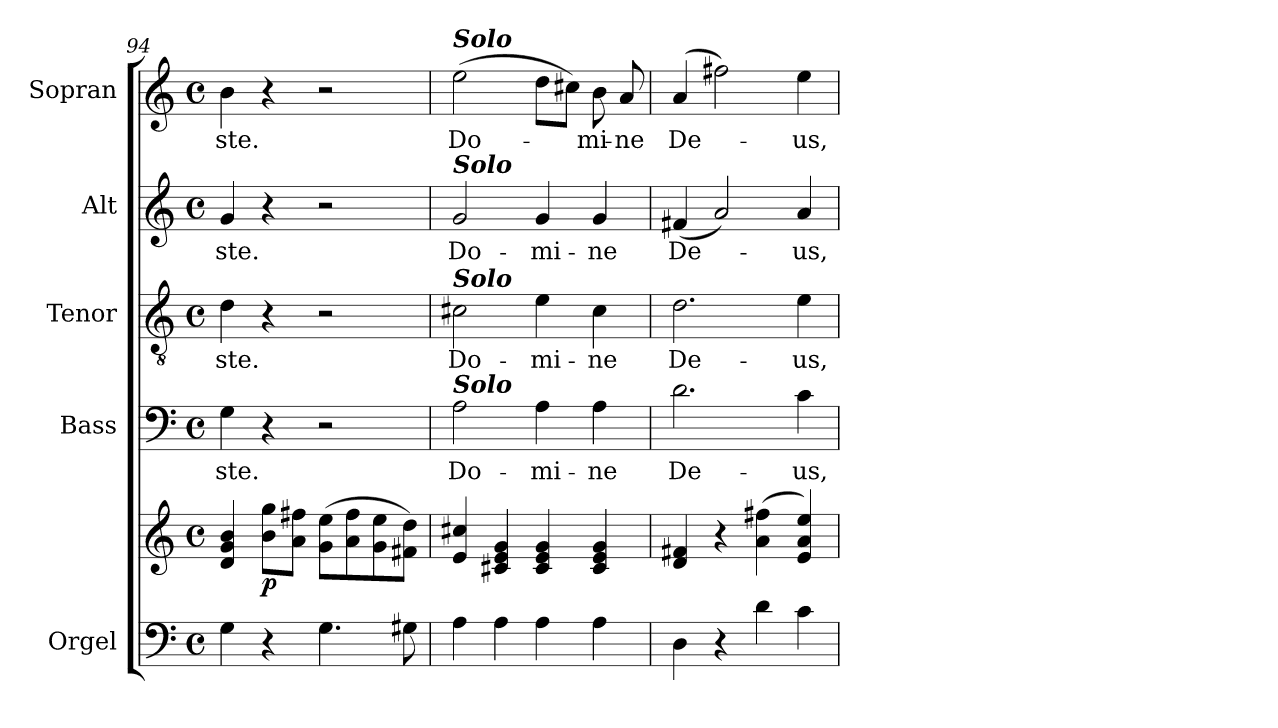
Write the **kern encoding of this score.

**kern	**kern	**dynam	**kern	**text	**kern	**text	**kern	**text	**kern	**text
*part5	*part5	*part5	*part4	*part4	*part3	*part3	*part2	*part2	*part1	*part1
*staff6	*staff5	*staff5/6	*staff4	*staff4	*staff3	*staff3	*staff2	*staff2	*staff1	*staff1
*I"Orgel	*	*	*I"Bass	*	*I"Tenor	*	*I"Alt	*	*I"Sopran	*
*I'Org.	*	*	*I'B.	*	*I'T.	*	*I'A.	*	*I'S.	*
*clefF4	*clefG2	*	*clefF4	*	*clefGv2	*	*clefG2	*	*clefG2	*
*k[]	*k[]	*	*k[]	*	*k[]	*	*k[]	*	*k[]	*
*C:	*C:	*	*C:	*	*C:	*	*C:	*	*C:	*
*M4/4	*M4/4	*	*M4/4	*	*M4/4	*	*M4/4	*	*M4/4	*
*met(c)	*met(c)	*	*met(c)	*	*met(c)	*	*met(c)	*	*met(c)	*
=94	=94	=94	=94	=94	=94	=94	=94	=94	=94	=94
!	!	!	!	!LO:LY:b	!	!LO:LY:b	!	!LO:LY:b	!	!LO:LY:b
4G\	4d/ 4g/ 4b/	.	4G\	-ste.	4d\	-ste.	4g/	-ste.	4b\	-ste.
!	!	!LO:DY:b	!	!	!	!	!	!	!	!
4r	8b\ 8gg\L	p	4r	.	4r	.	4r	.	4r	.
.	8a\ 8ff#X\J	.	.	.	.	.	.	.	.	.
4.G\	(>8g\ 8ee\L	.	2r	.	2r	.	2r	.	2r	.
.	8a\ 8ff#\	.	.	.	.	.	.	.	.	.
.	8g\ 8ee\	.	.	.	.	.	.	.	.	.
8G#X\	8f#X\ 8dd\J)	.	.	.	.	.	.	.	.	.
=95	=95	=95	=95	=95	=95	=95	=95	=95	=95	=95
!	!	!	!	!	!	!	!	!	!LO:TX:a:Bi:t=Solo	!
!	!	!	!	!	!	!	!LO:TX:a:Bi:t=Solo	!	!	!
!	!	!	!	!	!LO:TX:a:Bi:t=Solo	!	!	!	!	!
!	!	!	!LO:TX:a:Bi:t=Solo	!	!	!	!	!	!	!
!	!	!	!	!LO:LY:b	!	!LO:LY:b	!	!LO:LY:b	!	!LO:LY:b
4A\	4e/ 4cc#X/	.	2A\	Do-	2c#X\	Do-	2g/	Do-	(>2ee\	Do-
4A\	4c#X/ 4e/ 4g/	.	.	.	.	.	.	.	.	.
!	!	!	!	!LO:LY:b	!	!LO:LY:b	!	!LO:LY:b	!	!
4A\	4c#/ 4e/ 4g/	.	4A\	-mi-	4e\	-mi-	4g/	-mi-	8dd\L	.
.	.	.	.	.	.	.	.	.	8cc#X\J)	.
!	!	!	!	!LO:LY:b	!	!LO:LY:b	!	!LO:LY:b	!	!LO:LY:b
4A\	4c#/ 4e/ 4g/	.	4A\	-ne	4c#\	-ne	4g/	-ne	8b\	-mi-
!	!	!	!	!	!	!	!	!	!	!LO:LY:b
.	.	.	.	.	.	.	.	.	8a/	-ne
=96	=96	=96	=96	=96	=96	=96	=96	=96	=96	=96
!	!	!	!	!LO:LY:b	!	!LO:LY:b	!	!LO:LY:b	!	!LO:LY:b
4D\	4d/ 4f#X/	.	2.d\	De-	2.d\	De-	(<4f#X/	De-	(4a/	De-
4r	4r	.	.	.	.	.	2a/)	.	2ff#X\)	.
4d\	(>4a\ 4ff#X\	.	.	.	.	.	.	.	.	.
!	!	!	!	!LO:LY:b	!	!LO:LY:b	!	!LO:LY:b	!	!LO:LY:b
4c\	4e/ 4a/ 4ee/)	.	4c\	-us,	4e\	-us,	4a/	-us,	4ee\	-us,
=	=	=	=	=	=	=	=	=	=	=
*-	*-	*-	*-	*-	*-	*-	*-	*-	*-	*-
